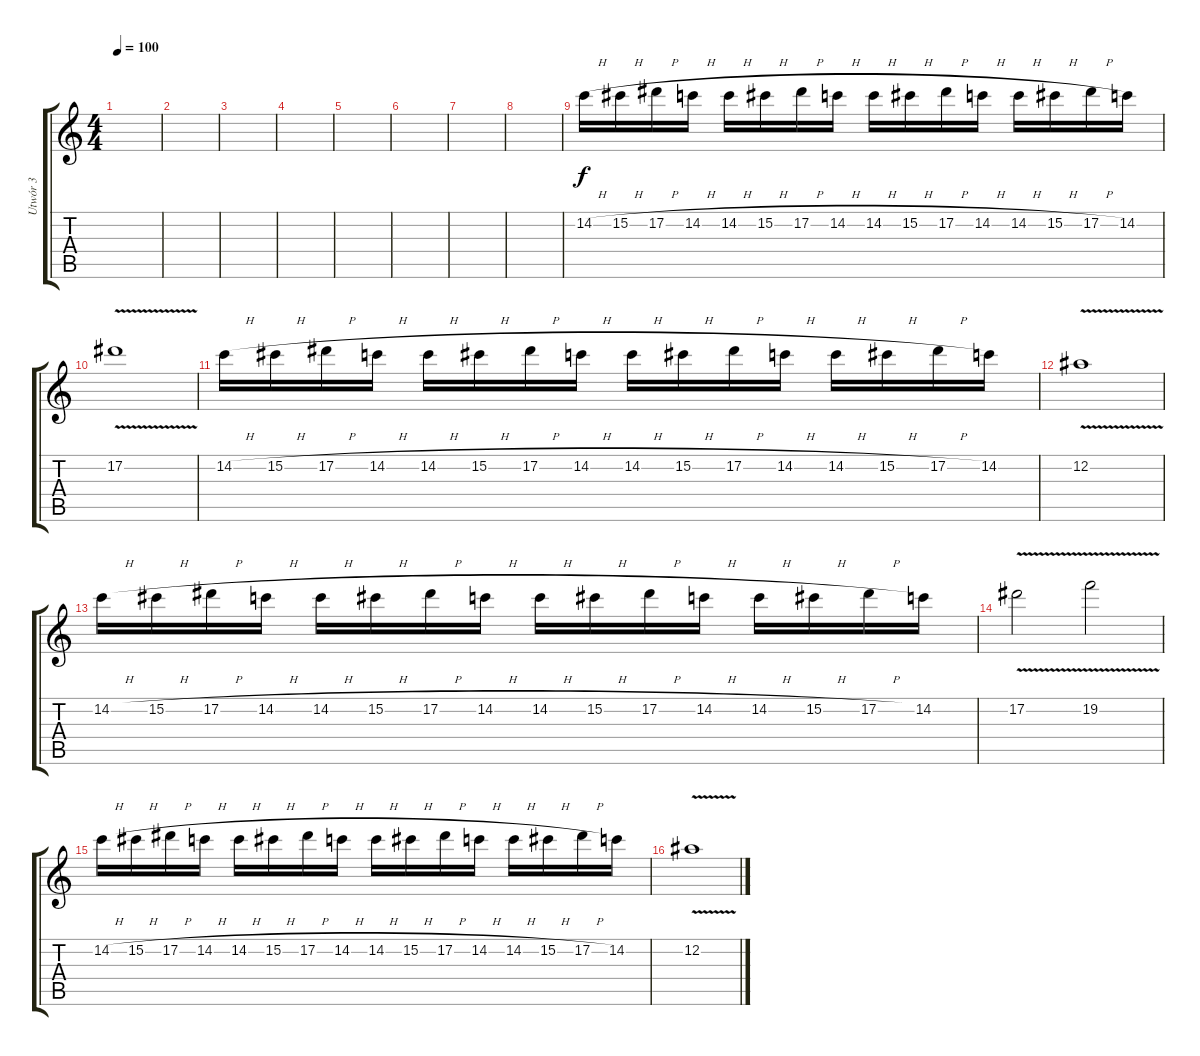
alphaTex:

\track ("Utwór 3" "Utwór 3") {instrument distortionguitar}
\staff {score tabs}
\tuning (Eb4 Bb3 Gb3 Db3 Ab2 Eb2) {hide}
\ts (4 4)
\tempo 100
\clef g2
\ks c
|
|
|
|
|
|
|
|
14.2{h}.16 15.2{h}.16 17.2{h}.16 14.2{h}.16 14.2{h}.16 15.2{h}.16 17.2{h}.16 14.2{h}.16 14.2{h}.16 15.2{h}.16 17.2{h}.16 14.2{h}.16 14.2{h}.16 15.2{h}.16 17.2{h}.16 14.2.16 |
17.2{v}.1 |
14.2{h}.16 15.2{h}.16 17.2{h}.16 14.2{h}.16 14.2{h}.16 15.2{h}.16 17.2{h}.16 14.2{h}.16 14.2{h}.16 15.2{h}.16 17.2{h}.16 14.2{h}.16 14.2{h}.16 15.2{h}.16 17.2{h}.16 14.2.16 |
12.2{v}.1 |
14.2{h}.16 15.2{h}.16 17.2{h}.16 14.2{h}.16 14.2{h}.16 15.2{h}.16 17.2{h}.16 14.2{h}.16 14.2{h}.16 15.2{h}.16 17.2{h}.16 14.2{h}.16 14.2{h}.16 15.2{h}.16 17.2{h}.16 14.2.16 |
17.2{v}.2 19.2{v}.2 |
14.2{h}.16 15.2{h}.16 17.2{h}.16 14.2{h}.16 14.2{h}.16 15.2{h}.16 17.2{h}.16 14.2{h}.16 14.2{h}.16 15.2{h}.16 17.2{h}.16 14.2{h}.16 14.2{h}.16 15.2{h}.16 17.2{h}.16 14.2.16 |
12.2{v}.1
